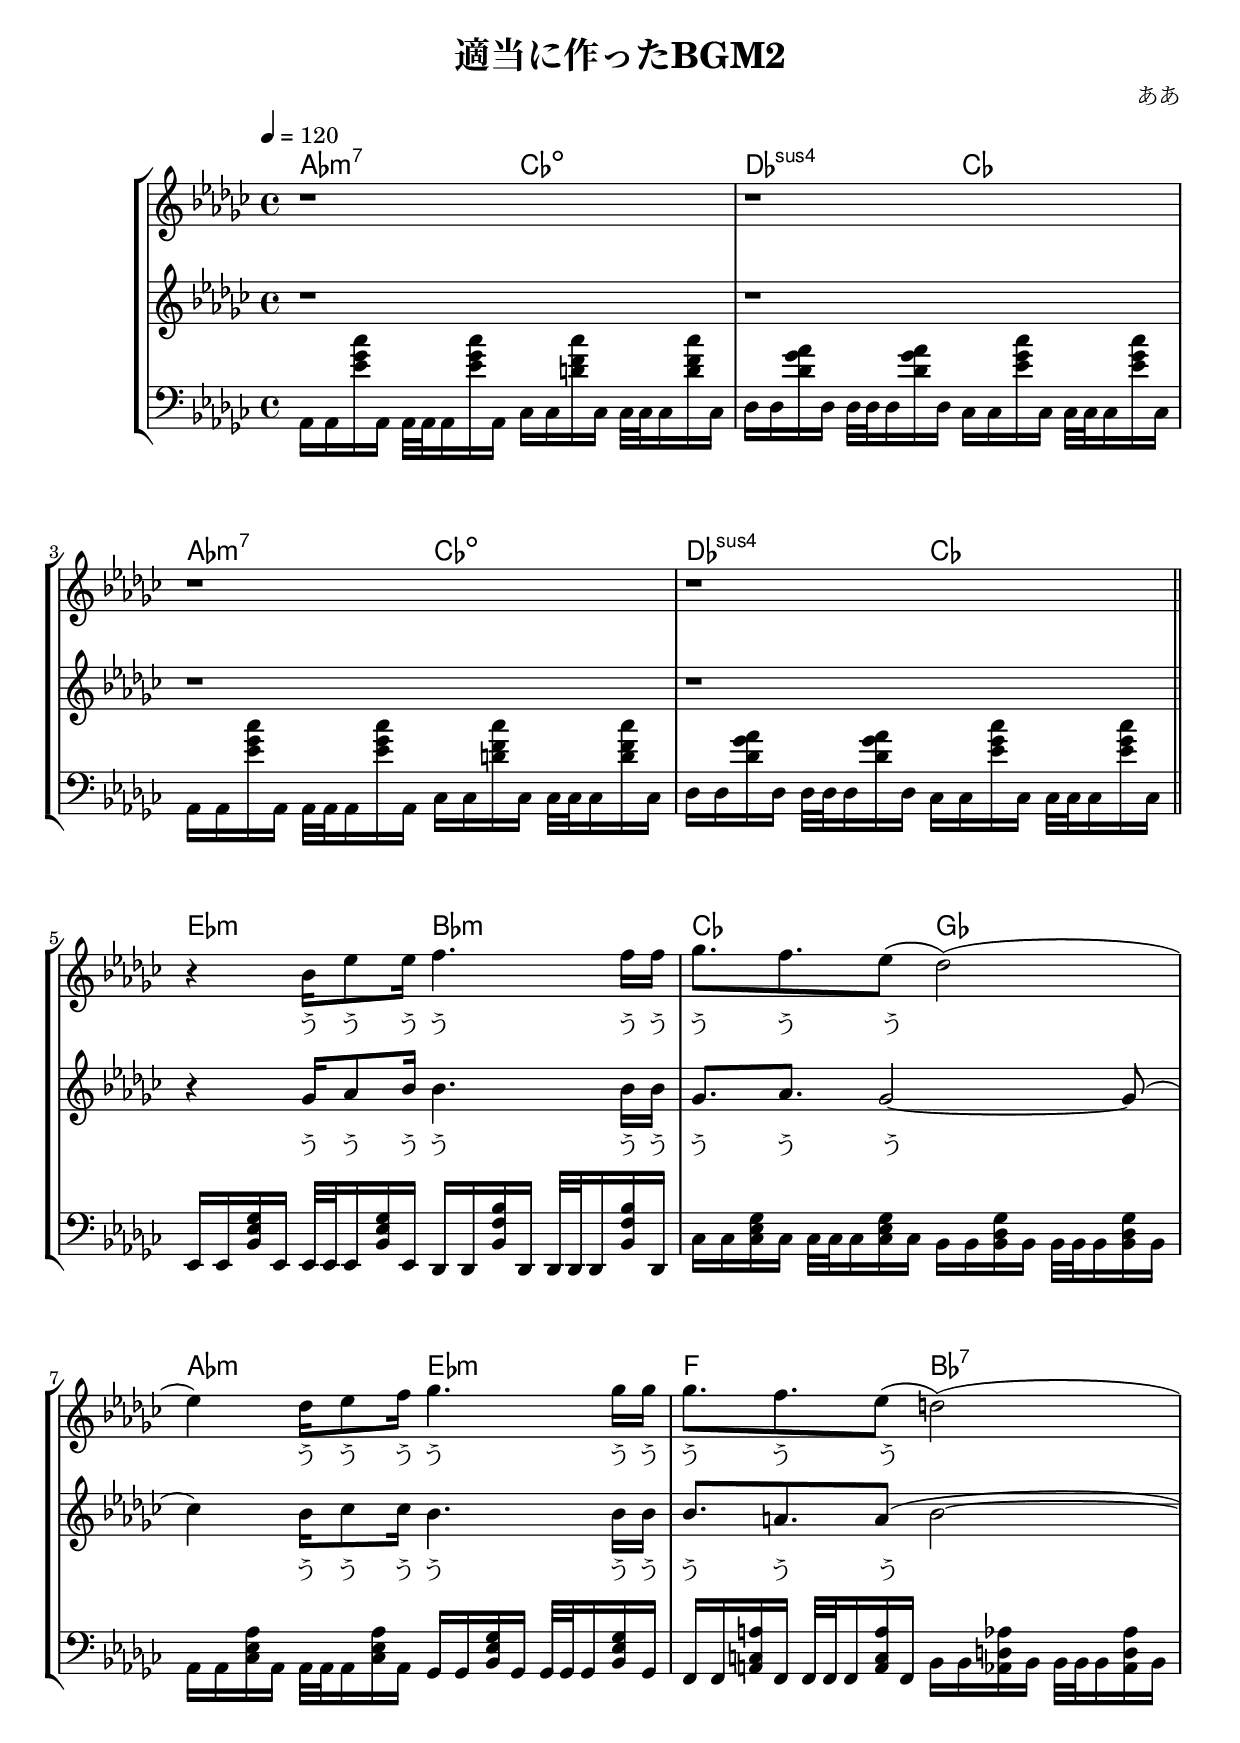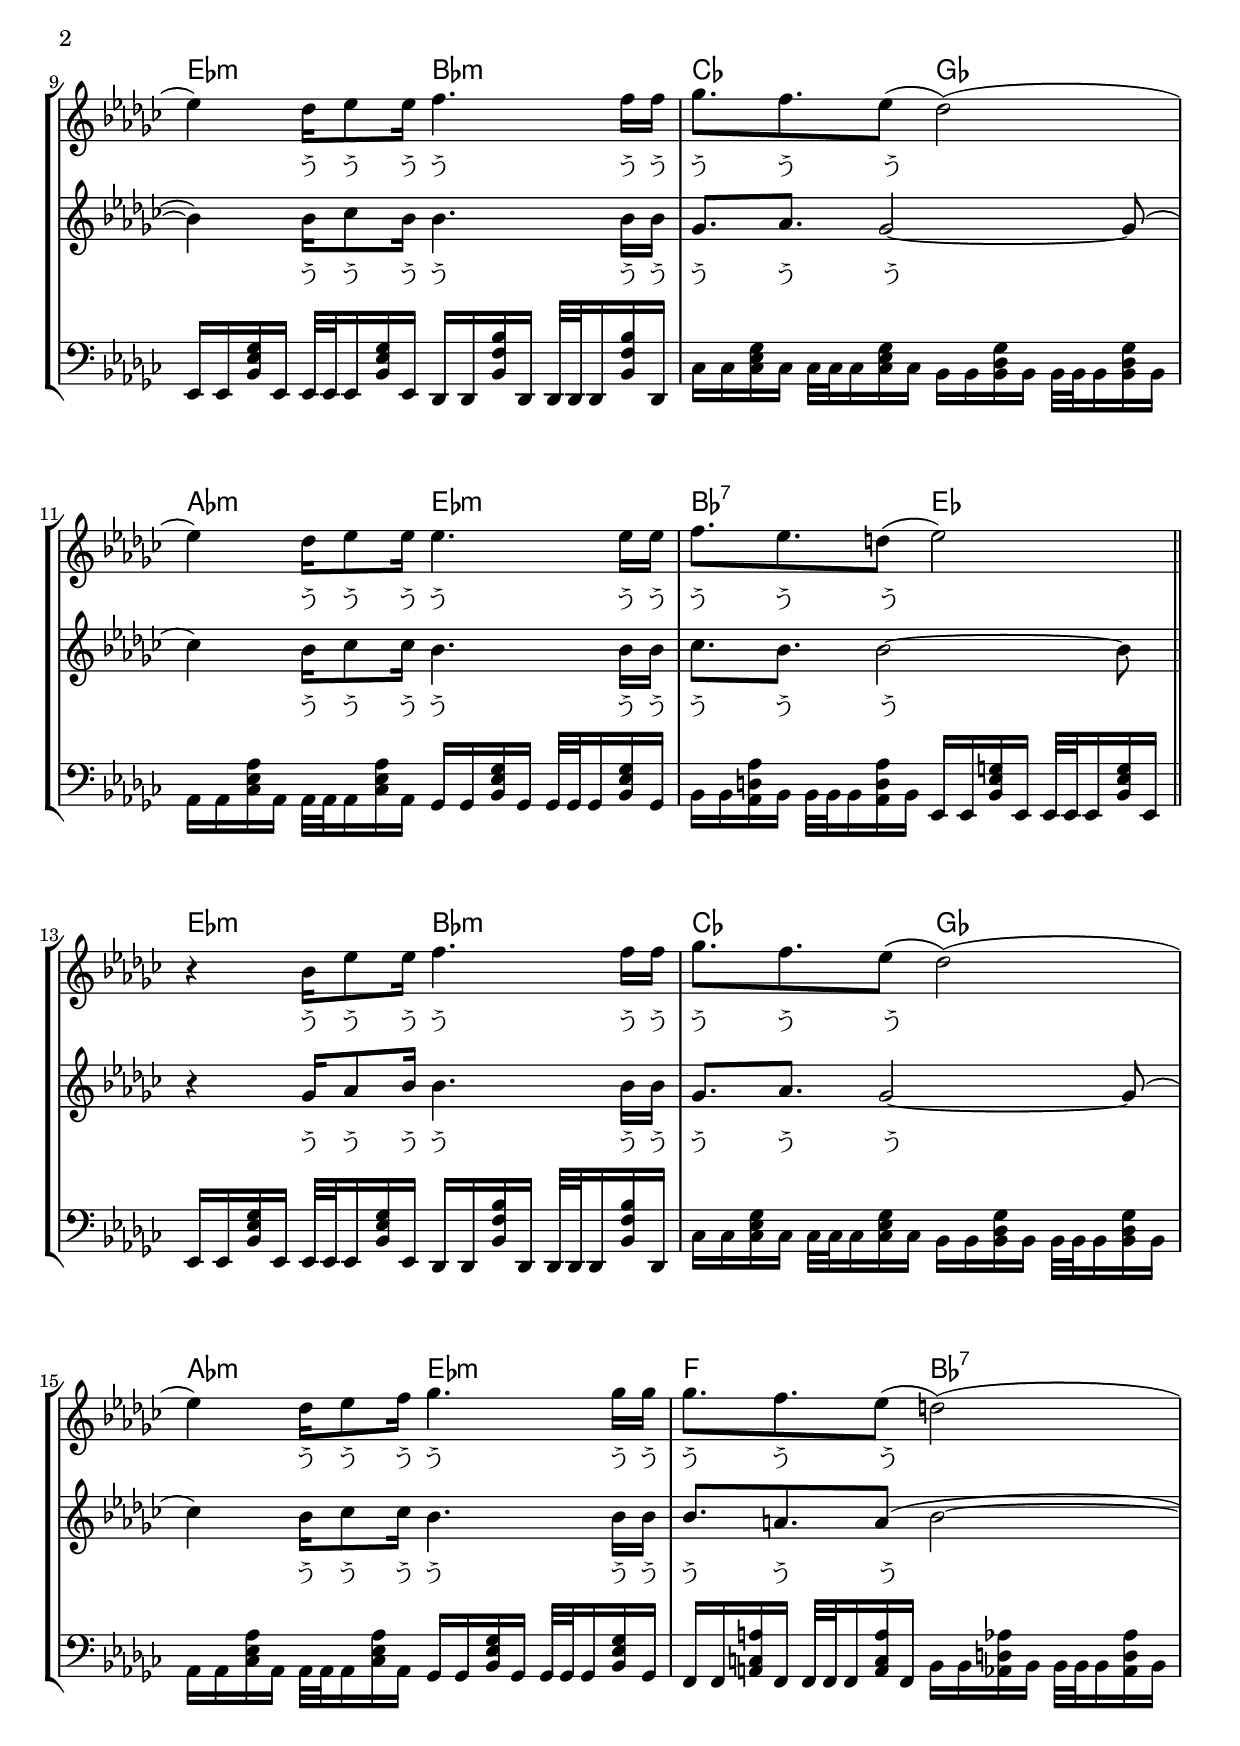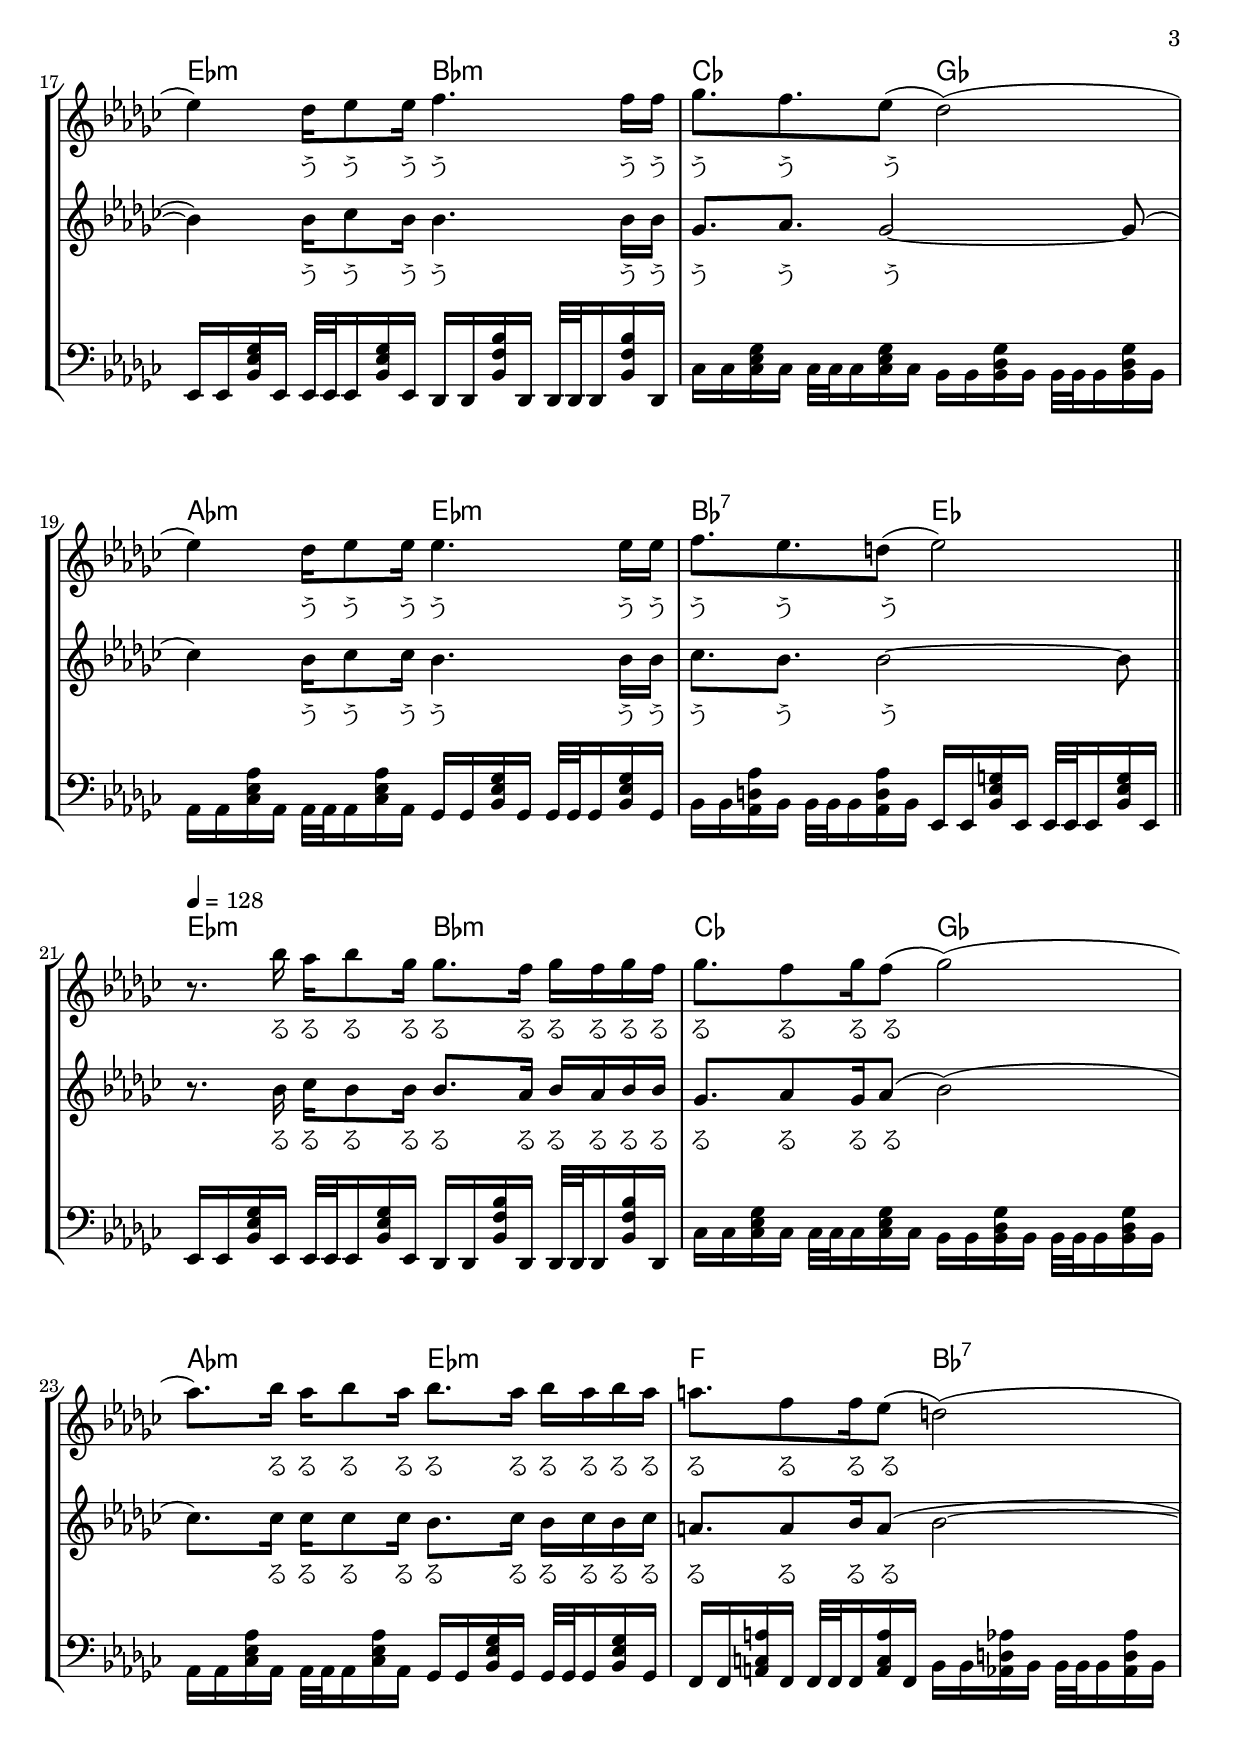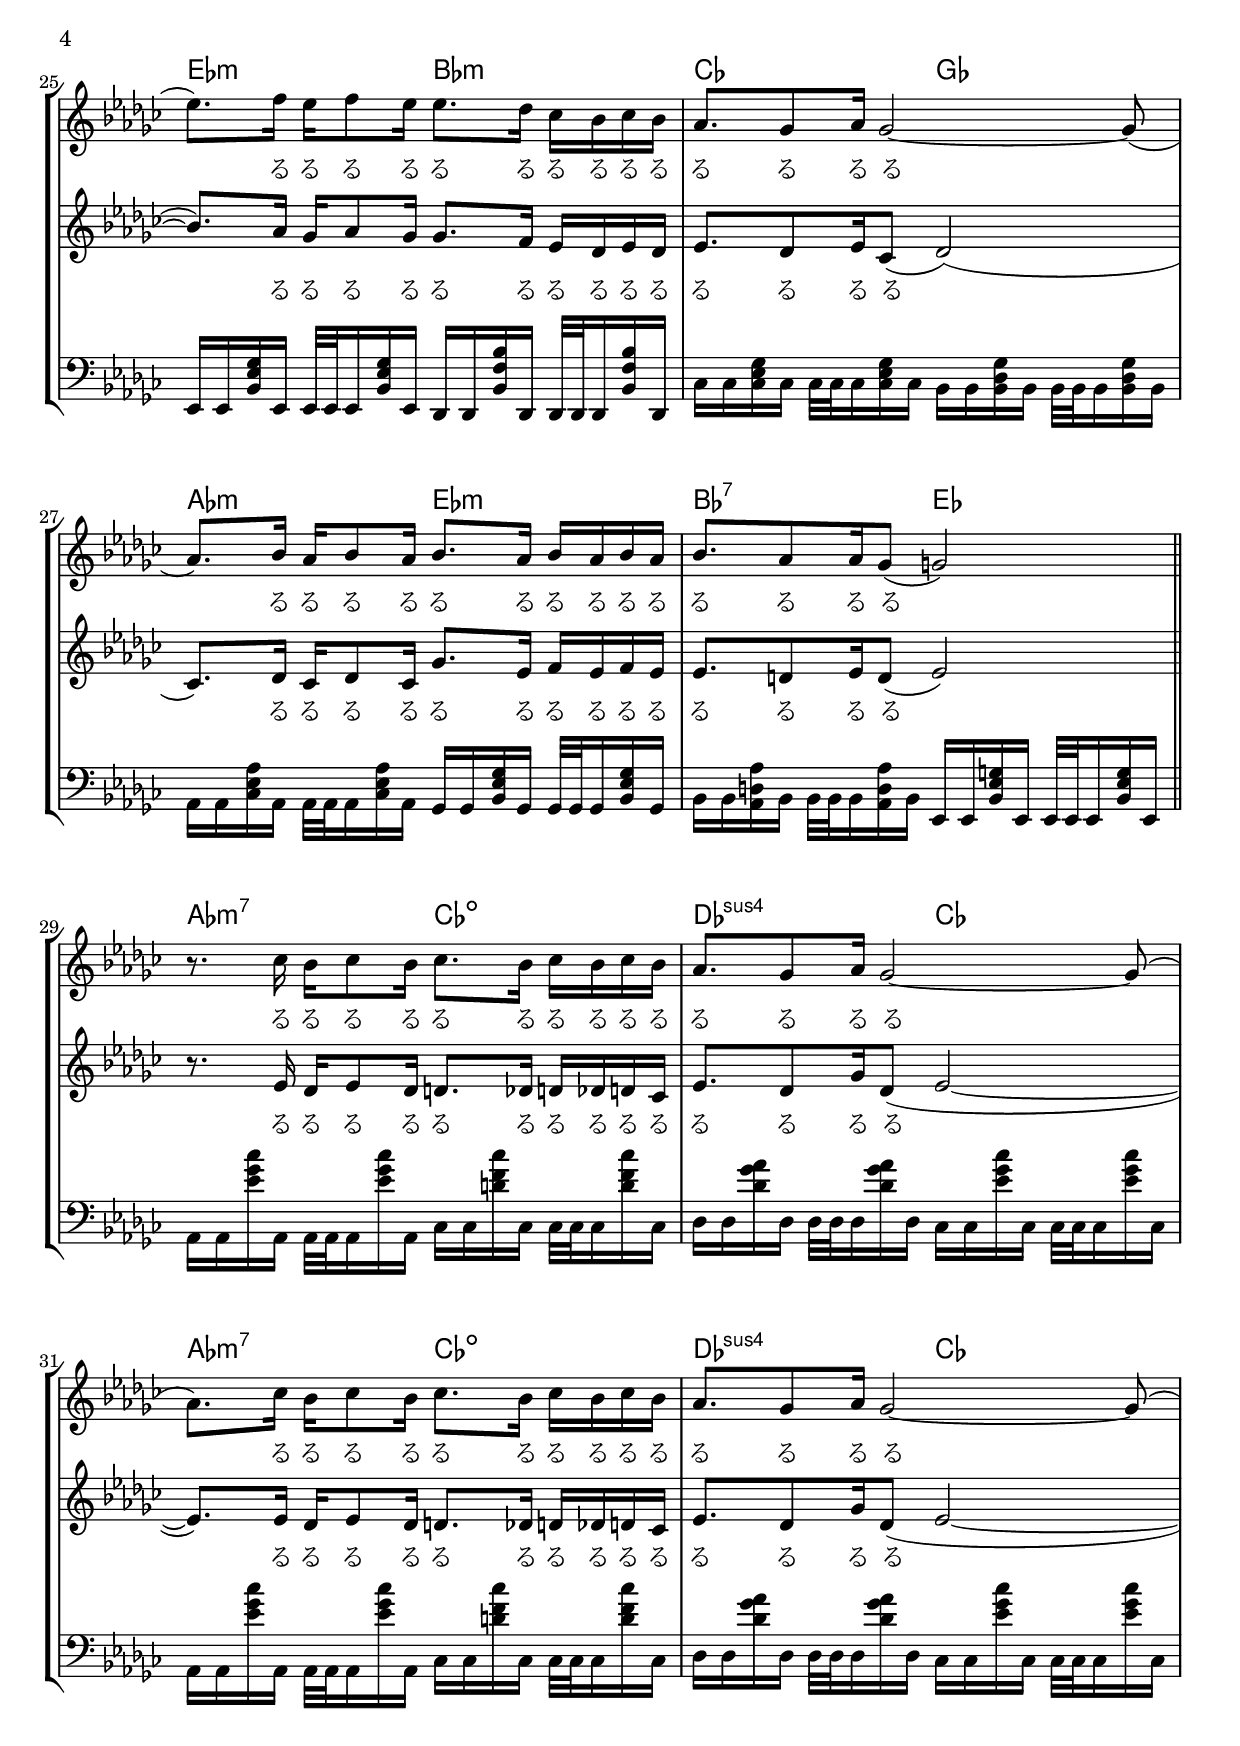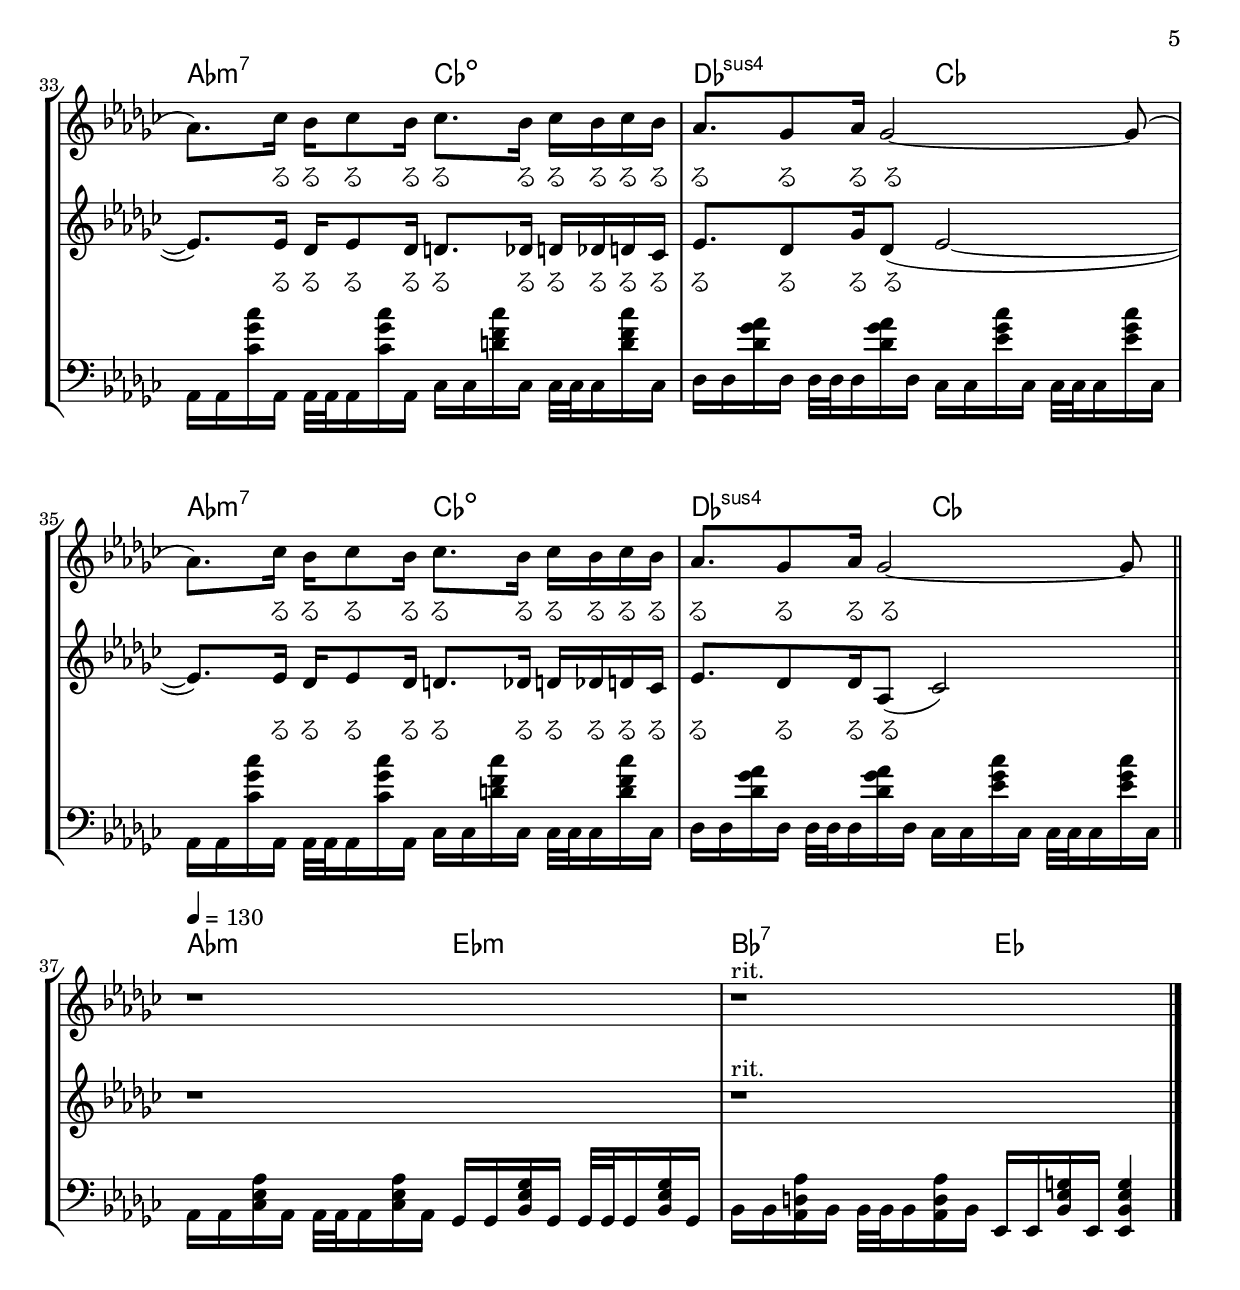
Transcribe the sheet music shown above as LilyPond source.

\version "2.12.1"

\header {
	title = \markup {適当に作ったBGM2}
	composer = \markup \center-column {ああ}
}

harmony = \chordmode {
	as2:min7 ces:dim des:sus4 ces as:min7 ces:dim des:sus4 ces 

	es:m bes:m ces ges as:m es:m f bes:7 es:m bes:m ces ges as:m es:m bes:7 es 

	es:m bes:m ces ges as:m es:m f bes:7 es:m bes:m ces ges as:m es:m bes:7 es 

	es:m bes:m ces ges as:m es:m f bes:7 es:m bes:m ces ges as:m es:m bes:7 es 

	as:min7 ces:dim des:sus4 ces as:min7 ces:dim des:sus4 ces as:min7 ces:dim des:sus4 ces as:min7 ces:dim des:sus4 ces 

	as:m es:m bes:7 es 
}

melody = {
	\key ges \major
	\tempo 4 = 120
	r1 | r1 | r1 | r1   
	\set Staff.midiInstrument = #"Electric Piano 1"
	r4 bes'16  es''8  es''16  f''4.  f''16  f''16 
	ges''8.  f''8.  es''8  (des''2) 
	(es''4)  des''16  es''8  f''16  ges''4.  ges''16  ges''16 
	ges''8.  f''8.  es''8  (d''2) 
	(es''4)  des''16  es''8  es''16  f''4.  f''16  f''16 
	ges''8.  f''8.  es''8  (des''2) 
	(es''4)  des''16  es''8  es''16  es''4.  es''16  es''16 
	f''8.  es''8.  d''8  (es''2)
	\set Staff.midiInstrument = #"Electric Piano 1"
	r4 bes'16  es''8  es''16  f''4.  f''16  f''16 
	ges''8.  f''8.  es''8  (des''2) 
	(es''4)  des''16  es''8  f''16  ges''4.  ges''16  ges''16 
	ges''8.  f''8.  es''8  (d''2) 
	(es''4)  des''16  es''8  es''16  f''4.  f''16  f''16 
	ges''8.  f''8.  es''8  (des''2) 
	(es''4)  des''16  es''8  es''16  es''4.  es''16  es''16 
	f''8.  es''8.  d''8  (es''2)
	\set Staff.midiInstrument = #"Percussive Organ"
		\tempo 4 = 128
r8. bes''16  as''16  bes''8  ges''16  ges''8.  f''16  ges''16  f''16  ges''16  f''16 
	ges''8.  f''8  ges''16  f''8  (ges''2) 
	(as''8.)  bes''16  as''16  bes''8  as''16  bes''8.  as''16  bes''16  as''16  bes''16  as''16 
	a''8.  f''8  f''16  es''8  (d''2) 
	(es''8.)  f''16  es''16  f''8  es''16  es''8.  des''16  ces''16  bes'16  ces''16  bes'16 
	as'8.  ges'8  as'16  ges'2~ges'8 
	(as'8.)  bes'16  as'16  bes'8  as'16  bes'8.  as'16  bes'16  as'16  bes'16  as'16 
	bes'8.  as'8  as'16  ges'8  (g'2)
	\set Staff.midiInstrument = #"Percussive Organ"
	r8. ces''16  bes'16  ces''8  bes'16  ces''8.  bes'16  ces''16  bes'16  ces''16  bes'16 
	as'8.  ges'8  as'16  ges'2~ges'8 
	(as'8.)  ces''16  bes'16  ces''8  bes'16  ces''8.  bes'16  ces''16  bes'16  ces''16  bes'16 
	as'8.  ges'8  as'16  ges'2~ges'8 
	(as'8.)  ces''16  bes'16  ces''8  bes'16  ces''8.  bes'16  ces''16  bes'16  ces''16  bes'16 
	as'8.  ges'8  as'16  ges'2~ges'8 
	(as'8.)  ces''16  bes'16  ces''8  bes'16  ces''8.  bes'16  ces''16  bes'16  ces''16  bes'16 
	as'8.  ges'8  as'16  ges'2~ges'8
	\tempo 4 = 130
	r1 | r1^"rit." \bar "|."
}

words = \lyricmode {
	
	う  う  う  う  う  う  う  う  う  う  う  う  う  う  う  う  う  う  う  う  う  う  う  う  う  う  う  う  う  う  う  う  う  う  う  う  
	う  う  う  う  う  う  う  う  う  う  う  う  う  う  う  う  う  う  う  う  う  う  う  う  う  う  う  う  う  う  う  う  う  う  う  う  
	る  る  る  る  る  る  る  る  る  る  る  る  る  る  る  る  る  る  る  る  る  る  る  る  る  る  る  る  る  る  る  る  る  る  る  る  る  る  る  る  る  る  る  る  る  る  る  る  る  る  る  る  る  る  る  る  
	る  る  る  る  る  る  る  る  る  る  る  る  る  る  る  る  る  る  る  る  る  る  る  る  る  る  る  る  る  る  る  る  る  る  る  る  る  る  る  る  る  る  る  る  る  る  る  る  る  る  る  る  る  る  る  る  
	
}

secondmelody = {
	\key ges \major
	\tempo 4 = 120
	r1 | r1 | r1 | r1   
	\set Staff.midiInstrument = #"Rock Organ"
	r4 ges'16  as'8  bes'16  bes'4.  bes'16  bes'16 
	ges'8.  as'8.  ges'2~ges'8 
	(ces''4)  bes'16  ces''8  ces''16  bes'4.  bes'16  bes'16 
	bes'8.  a'8.  a'8  (bes'2~ 
	bes'4)  bes'16  ces''8  bes'16  bes'4.  bes'16  bes'16 
	ges'8.  as'8.  ges'2~ges'8 
	(ces''4)  bes'16  ces''8  ces''16  bes'4.  bes'16  bes'16 
	ces''8.  bes'8.  bes'2~bes'8
	\set Staff.midiInstrument = #"Rock Organ"
	r4 ges'16  as'8  bes'16  bes'4.  bes'16  bes'16 
	ges'8.  as'8.  ges'2~ges'8 
	(ces''4)  bes'16  ces''8  ces''16  bes'4.  bes'16  bes'16 
	bes'8.  a'8.  a'8  (bes'2~ 
	bes'4)  bes'16  ces''8  bes'16  bes'4.  bes'16  bes'16 
	ges'8.  as'8.  ges'2~ges'8 
	(ces''4)  bes'16  ces''8  ces''16  bes'4.  bes'16  bes'16 
	ces''8.  bes'8.  bes'2~bes'8
	\set Staff.midiInstrument = #"Bright Acoustic"
		\tempo 4 = 128
r8. bes'16  ces''16  bes'8  bes'16  bes'8.  as'16  bes'16  as'16  bes'16  bes'16 
	ges'8.  as'8  ges'16  as'8  (bes'2) 
	(ces''8.)  ces''16  ces''16  ces''8  ces''16  bes'8.  ces''16  bes'16  ces''16  bes'16  ces''16 
	a'8.  a'8  bes'16  a'8  (bes'2~ 
	bes'8.)  as'16  ges'16  as'8  ges'16  ges'8.  f'16  es'16  des'16  es'16  des'16 
	es'8.  des'8  es'16  ces'8  (des'2) 
	(ces'8.)  des'16  ces'16  des'8  ces'16  ges'8.  es'16  f'16  es'16  f'16  es'16 
	es'8.  d'8  es'16  d'8  (es'2)
	\set Staff.midiInstrument = #"Bright Acoustic"
	r8. es'16  des'16  es'8  des'16  d'8.  des'16  d'16  des'16  d'16  ces'16 
	es'8.  des'8  ges'16  des'8  (es'2~ 
	es'8.)  es'16  des'16  es'8  des'16  d'8.  des'16  d'16  des'16  d'16  ces'16 
	es'8.  des'8  ges'16  des'8  (es'2~ 
	es'8.)  es'16  des'16  es'8  des'16  d'8.  des'16  d'16  des'16  d'16  ces'16 
	es'8.  des'8  ges'16  des'8  (es'2~ 
	es'8.)  es'16  des'16  es'8  des'16  d'8.  des'16  d'16  des'16  d'16  ces'16 
	es'8.  des'8  des'16  as8  (ces'2)
	\tempo 4 = 130
	r1 | r1^"rit." \bar "|."
}

secondwords = \lyricmode {
	
	う  う  う  う  う  う  う  う  う  う  う  う  う  う  う  う  う  う  う  う  う  う  う  う  う  う  う  う  う  う  う  う  う  う  う  う  
	う  う  う  う  う  う  う  う  う  う  う  う  う  う  う  う  う  う  う  う  う  う  う  う  う  う  う  う  う  う  う  う  う  う  う  う  
	る  る  る  る  る  る  る  る  る  る  る  る  る  る  る  る  る  る  る  る  る  る  る  る  る  る  る  る  る  る  る  る  る  る  る  る  る  る  る  る  る  る  る  る  る  る  る  る  る  る  る  る  る  る  る  る  
	る  る  る  る  る  る  る  る  る  る  る  る  る  る  る  る  る  る  る  る  る  る  る  る  る  る  る  る  る  る  る  る  る  る  る  る  る  る  る  る  る  る  る  る  る  る  る  る  る  る  る  る  る  る  る  る  
	
}

tempochange = {
	\tempo 4 = 120
	r1 | r1 | r1 | r1 \bar "||"
	\tempo 4 = 120
	r1 | r1 | r1 | r1 | r1 | r1 | r1 | r1 \bar "||"
	\tempo 4 = 120
	r1 | r1 | r1 | r1 | r1 | r1 | r1 | r1 \bar "||"
	\tempo 4 = 128
	r1 | r1 | r1 | r1 | r1 | r1 | r1 | r1 \bar "||"
	\tempo 4 = 128
	r1 | r1 | r1 | r1 | r1 | r1 | r1 | r1 \bar "||"
	\tempo 4 = 130
	r1 | \tempo 4 = 97 r2 \tempo 4 = 86 r2 \bar "|."
}

mainacc = {
	\clef bass
	\set Staff.midiInstrument = #"FX 2 (soundtrack)"
	\key ges \major
	\tempo 4 = 120
	as,16 as,16 <es' ges' ces''>16 as,16   as,32 as,32 as,16 <es' ges' ces''>16 as,16
	ces16 ces16 <d' f' ces''>16 ces16   ces32 ces32 ces16 <d' f' ces''>16 ces16
	des16 des16 <des' ges' as'>16 des16   des32 des32 des16 <des' ges' as'>16 des16
	ces16 ces16 <es' ges' ces''>16 ces16   ces32 ces32 ces16 <es' ges' ces''>16 ces16
	as,16 as,16 <es' ges' ces''>16 as,16   as,32 as,32 as,16 <es' ges' ces''>16 as,16
	ces16 ces16 <d' f' ces''>16 ces16   ces32 ces32 ces16 <d' f' ces''>16 ces16
	des16 des16 <des' ges' as'>16 des16   des32 des32 des16 <des' ges' as'>16 des16
	ces16 ces16 <es' ges' ces''>16 ces16   ces32 ces32 ces16 <es' ges' ces''>16 ces16
	\bar "||"

	\set Staff.midiInstrument = #"Alto Sax"
	es,16 es,16 <bes, es ges>16 es,16   es,32 es,32 es,16 <bes, es ges>16 es,16
	des,16 des,16 <bes, f bes>16 des,16   des,32 des,32 des,16 <bes, f bes>16 des,16
	ces16 ces16 <ces es ges>16 ces16   ces32 ces32 ces16 <ces es ges>16 ces16
	bes,16 bes,16 <bes, des ges>16 bes,16   bes,32 bes,32 bes,16 <bes, des ges>16 bes,16
	as,16 as,16 <ces es as>16 as,16   as,32 as,32 as,16 <ces es as>16 as,16
	ges,16 ges,16 <bes, es ges>16 ges,16   ges,32 ges,32 ges,16 <bes, es ges>16 ges,16
	f,16 f,16 <a, c a>16 f,16   f,32 f,32 f,16 <a, c a>16 f,16
	bes,16 bes,16 <as, d as>16 bes,16   bes,32 bes,32 bes,16 <as, d as>16 bes,16
	es,16 es,16 <bes, es ges>16 es,16   es,32 es,32 es,16 <bes, es ges>16 es,16
	des,16 des,16 <bes, f bes>16 des,16   des,32 des,32 des,16 <bes, f bes>16 des,16
	ces16 ces16 <ces es ges>16 ces16   ces32 ces32 ces16 <ces es ges>16 ces16
	bes,16 bes,16 <bes, des ges>16 bes,16   bes,32 bes,32 bes,16 <bes, des ges>16 bes,16
	as,16 as,16 <ces es as>16 as,16   as,32 as,32 as,16 <ces es as>16 as,16
	ges,16 ges,16 <bes, es ges>16 ges,16   ges,32 ges,32 ges,16 <bes, es ges>16 ges,16
	bes,16 bes,16 <as, d as>16 bes,16   bes,32 bes,32 bes,16 <as, d as>16 bes,16
	es,16 es,16 <bes, es g>16 es,16   es,32 es,32 es,16 <bes, es g>16 es,16
	\bar "||"

	\set Staff.midiInstrument = #"Alto Sax"
	es,16 es,16 <bes, es ges>16 es,16   es,32 es,32 es,16 <bes, es ges>16 es,16
	des,16 des,16 <bes, f bes>16 des,16   des,32 des,32 des,16 <bes, f bes>16 des,16
	ces16 ces16 <ces es ges>16 ces16   ces32 ces32 ces16 <ces es ges>16 ces16
	bes,16 bes,16 <bes, des ges>16 bes,16   bes,32 bes,32 bes,16 <bes, des ges>16 bes,16
	as,16 as,16 <ces es as>16 as,16   as,32 as,32 as,16 <ces es as>16 as,16
	ges,16 ges,16 <bes, es ges>16 ges,16   ges,32 ges,32 ges,16 <bes, es ges>16 ges,16
	f,16 f,16 <a, c a>16 f,16   f,32 f,32 f,16 <a, c a>16 f,16
	bes,16 bes,16 <as, d as>16 bes,16   bes,32 bes,32 bes,16 <as, d as>16 bes,16
	es,16 es,16 <bes, es ges>16 es,16   es,32 es,32 es,16 <bes, es ges>16 es,16
	des,16 des,16 <bes, f bes>16 des,16   des,32 des,32 des,16 <bes, f bes>16 des,16
	ces16 ces16 <ces es ges>16 ces16   ces32 ces32 ces16 <ces es ges>16 ces16
	bes,16 bes,16 <bes, des ges>16 bes,16   bes,32 bes,32 bes,16 <bes, des ges>16 bes,16
	as,16 as,16 <ces es as>16 as,16   as,32 as,32 as,16 <ces es as>16 as,16
	ges,16 ges,16 <bes, es ges>16 ges,16   ges,32 ges,32 ges,16 <bes, es ges>16 ges,16
	bes,16 bes,16 <as, d as>16 bes,16   bes,32 bes,32 bes,16 <as, d as>16 bes,16
	es,16 es,16 <bes, es g>16 es,16   es,32 es,32 es,16 <bes, es g>16 es,16
	\bar "||"

	\set Staff.midiInstrument = #"Clarinet"
	\tempo 4 = 128
	es,16 es,16 <bes, es ges>16 es,16   es,32 es,32 es,16 <bes, es ges>16 es,16
	des,16 des,16 <bes, f bes>16 des,16   des,32 des,32 des,16 <bes, f bes>16 des,16
	ces16 ces16 <ces es ges>16 ces16   ces32 ces32 ces16 <ces es ges>16 ces16
	bes,16 bes,16 <bes, des ges>16 bes,16   bes,32 bes,32 bes,16 <bes, des ges>16 bes,16
	as,16 as,16 <ces es as>16 as,16   as,32 as,32 as,16 <ces es as>16 as,16
	ges,16 ges,16 <bes, es ges>16 ges,16   ges,32 ges,32 ges,16 <bes, es ges>16 ges,16
	f,16 f,16 <a, c a>16 f,16   f,32 f,32 f,16 <a, c a>16 f,16
	bes,16 bes,16 <as, d as>16 bes,16   bes,32 bes,32 bes,16 <as, d as>16 bes,16
	es,16 es,16 <bes, es ges>16 es,16   es,32 es,32 es,16 <bes, es ges>16 es,16
	des,16 des,16 <bes, f bes>16 des,16   des,32 des,32 des,16 <bes, f bes>16 des,16
	ces16 ces16 <ces es ges>16 ces16   ces32 ces32 ces16 <ces es ges>16 ces16
	bes,16 bes,16 <bes, des ges>16 bes,16   bes,32 bes,32 bes,16 <bes, des ges>16 bes,16
	as,16 as,16 <ces es as>16 as,16   as,32 as,32 as,16 <ces es as>16 as,16
	ges,16 ges,16 <bes, es ges>16 ges,16   ges,32 ges,32 ges,16 <bes, es ges>16 ges,16
	bes,16 bes,16 <as, d as>16 bes,16   bes,32 bes,32 bes,16 <as, d as>16 bes,16
	es,16 es,16 <bes, es g>16 es,16   es,32 es,32 es,16 <bes, es g>16 es,16
	\bar "||"

	\set Staff.midiInstrument = #"Clarinet"
	as,16 as,16 <es' ges' ces''>16 as,16   as,32 as,32 as,16 <es' ges' ces''>16 as,16
	ces16 ces16 <d' f' ces''>16 ces16   ces32 ces32 ces16 <d' f' ces''>16 ces16
	des16 des16 <des' ges' as'>16 des16   des32 des32 des16 <des' ges' as'>16 des16
	ces16 ces16 <es' ges' ces''>16 ces16   ces32 ces32 ces16 <es' ges' ces''>16 ces16
	as,16 as,16 <es' ges' ces''>16 as,16   as,32 as,32 as,16 <es' ges' ces''>16 as,16
	ces16 ces16 <d' f' ces''>16 ces16   ces32 ces32 ces16 <d' f' ces''>16 ces16
	des16 des16 <des' ges' as'>16 des16   des32 des32 des16 <des' ges' as'>16 des16
	ces16 ces16 <es' ges' ces''>16 ces16   ces32 ces32 ces16 <es' ges' ces''>16 ces16
	as,16 as,16 <ces' ges' ces''>16 as,16   as,32 as,32 as,16 <ces' ges' ces''>16 as,16
	ces16 ces16 <d' f' ces''>16 ces16   ces32 ces32 ces16 <d' f' ces''>16 ces16
	des16 des16 <des' ges' as'>16 des16   des32 des32 des16 <des' ges' as'>16 des16
	ces16 ces16 <es' ges' ces''>16 ces16   ces32 ces32 ces16 <es' ges' ces''>16 ces16
	as,16 as,16 <ces' ges' ces''>16 as,16   as,32 as,32 as,16 <ces' ges' ces''>16 as,16
	ces16 ces16 <d' f' ces''>16 ces16   ces32 ces32 ces16 <d' f' ces''>16 ces16
	des16 des16 <des' ges' as'>16 des16   des32 des32 des16 <des' ges' as'>16 des16
	ces16 ces16 <es' ges' ces''>16 ces16   ces32 ces32 ces16 <es' ges' ces''>16 ces16
	\bar "||"

	\set Staff.midiInstrument = #"FX 2 (soundtrack)"
	\tempo 4 = 130
	as,16 as,16 <ces es as>16 as,16   as,32 as,32 as,16 <ces es as>16 as,16
	ges,16 ges,16 <bes, es ges>16 ges,16   ges,32 ges,32 ges,16 <bes, es ges>16 ges,16
	bes,16 bes,16 <as, d as>16 bes,16   bes,32 bes,32 bes,16 <as, d as>16 bes,16
	es,16 es,16 <bes, es g>16 es,16 <es, bes, es g>4
	\bar "|."
}

subacc = {
	\clef bass
	\set Staff.midiInstrument = #"Celesta"
	\key ges \major
	\tempo 4 = 120
	as,8 <es' ges' ces''>16 as,16   es'16 ges'16 <es' ges' ces''>16 ges'16
	ces8 <d' f' ces''>16 ces16   d'16 f'16 <d' f' ces''>16 f'16
	des8 <des' ges' as'>16 des16   des'16 ges'16 <des' ges' as'>16 ges'16
	ces8 <es' ges' ces''>16 ces16   es'16 ges'16 <es' ges' ces''>16 ges'16
	as,8 <es' ges' ces''>16 as,16   es'16 ges'16 <es' ges' ces''>16 ges'16
	ces8 <d' f' ces''>16 ces16   d'16 f'16 <d' f' ces''>16 f'16
	des8 <des' ges' as'>16 des16   des'16 ges'16 <des' ges' as'>16 ges'16
	ces8 <es' ges' ces''>16 ces16   es'16 ges'16 <es' ges' ces''>16 ges'16
	\bar "||"

	\set Staff.midiInstrument = #"Celesta"
	es,8 <bes, es ges>16 es,16   bes,16 es16 <bes, es ges>16 es16
	des,8 <bes, f bes>16 des,16   bes,16 f16 <bes, f bes>16 f16
	ces8 <ces es ges>16 ces16   ces16 es16 <ces es ges>16 es16
	bes,8 <bes, des ges>16 bes,16   bes,16 des16 <bes, des ges>16 des16
	as,8 <ces es as>16 as,16   ces16 es16 <ces es as>16 es16
	ges,8 <bes, es ges>16 ges,16   bes,16 es16 <bes, es ges>16 es16
	f,8 <a, c a>16 f,16   a,16 c16 <a, c a>16 c16
	bes,8 <as, d as>16 bes,16   as,16 d16 <as, d as>16 d16
	es,8 <bes, es ges>16 es,16   bes,16 es16 <bes, es ges>16 es16
	des,8 <bes, f bes>16 des,16   bes,16 f16 <bes, f bes>16 f16
	ces8 <ces es ges>16 ces16   ces16 es16 <ces es ges>16 es16
	bes,8 <bes, des ges>16 bes,16   bes,16 des16 <bes, des ges>16 des16
	as,8 <ces es as>16 as,16   ces16 es16 <ces es as>16 es16
	ges,8 <bes, es ges>16 ges,16   bes,16 es16 <bes, es ges>16 es16
	bes,8 <as, d as>16 bes,16   as,16 d16 <as, d as>16 d16
	es,8 <bes, es g>16 es,16   bes,16 es16 <bes, es g>16 es16
	\bar "||"

	\set Staff.midiInstrument = #"Celesta"
	es,8 <bes, es ges>16 es,16   bes,16 es16 <bes, es ges>16 es16
	des,8 <bes, f bes>16 des,16   bes,16 f16 <bes, f bes>16 f16
	ces8 <ces es ges>16 ces16   ces16 es16 <ces es ges>16 es16
	bes,8 <bes, des ges>16 bes,16   bes,16 des16 <bes, des ges>16 des16
	as,8 <ces es as>16 as,16   ces16 es16 <ces es as>16 es16
	ges,8 <bes, es ges>16 ges,16   bes,16 es16 <bes, es ges>16 es16
	f,8 <a, c a>16 f,16   a,16 c16 <a, c a>16 c16
	bes,8 <as, d as>16 bes,16   as,16 d16 <as, d as>16 d16
	es,8 <bes, es ges>16 es,16   bes,16 es16 <bes, es ges>16 es16
	des,8 <bes, f bes>16 des,16   bes,16 f16 <bes, f bes>16 f16
	ces8 <ces es ges>16 ces16   ces16 es16 <ces es ges>16 es16
	bes,8 <bes, des ges>16 bes,16   bes,16 des16 <bes, des ges>16 des16
	as,8 <ces es as>16 as,16   ces16 es16 <ces es as>16 es16
	ges,8 <bes, es ges>16 ges,16   bes,16 es16 <bes, es ges>16 es16
	bes,8 <as, d as>16 bes,16   as,16 d16 <as, d as>16 d16
	es,8 <bes, es g>16 es,16   bes,16 es16 <bes, es g>16 es16
	\bar "||"

	\set Staff.midiInstrument = #"Celesta"
	\tempo 4 = 128
	es,8 <bes, es ges>16 es,16   bes,16 es16 <bes, es ges>16 es16
	des,8 <bes, f bes>16 des,16   bes,16 f16 <bes, f bes>16 f16
	ces8 <ces es ges>16 ces16   ces16 es16 <ces es ges>16 es16
	bes,8 <bes, des ges>16 bes,16   bes,16 des16 <bes, des ges>16 des16
	as,8 <ces es as>16 as,16   ces16 es16 <ces es as>16 es16
	ges,8 <bes, es ges>16 ges,16   bes,16 es16 <bes, es ges>16 es16
	f,8 <a, c a>16 f,16   a,16 c16 <a, c a>16 c16
	bes,8 <as, d as>16 bes,16   as,16 d16 <as, d as>16 d16
	es,8 <bes, es ges>16 es,16   bes,16 es16 <bes, es ges>16 es16
	des,8 <bes, f bes>16 des,16   bes,16 f16 <bes, f bes>16 f16
	ces8 <ces es ges>16 ces16   ces16 es16 <ces es ges>16 es16
	bes,8 <bes, des ges>16 bes,16   bes,16 des16 <bes, des ges>16 des16
	as,8 <ces es as>16 as,16   ces16 es16 <ces es as>16 es16
	ges,8 <bes, es ges>16 ges,16   bes,16 es16 <bes, es ges>16 es16
	bes,8 <as, d as>16 bes,16   as,16 d16 <as, d as>16 d16
	es,8 <bes, es g>16 es,16   bes,16 es16 <bes, es g>16 es16
	\bar "||"

	\set Staff.midiInstrument = #"Celesta"
	as,8 <es' ges' ces''>16 as,16   es'16 ges'16 <es' ges' ces''>16 ges'16
	ces8 <d' f' ces''>16 ces16   d'16 f'16 <d' f' ces''>16 f'16
	des8 <des' ges' as'>16 des16   des'16 ges'16 <des' ges' as'>16 ges'16
	ces8 <es' ges' ces''>16 ces16   es'16 ges'16 <es' ges' ces''>16 ges'16
	as,8 <es' ges' ces''>16 as,16   es'16 ges'16 <es' ges' ces''>16 ges'16
	ces8 <d' f' ces''>16 ces16   d'16 f'16 <d' f' ces''>16 f'16
	des8 <des' ges' as'>16 des16   des'16 ges'16 <des' ges' as'>16 ges'16
	ces8 <es' ges' ces''>16 ces16   es'16 ges'16 <es' ges' ces''>16 ges'16
	as,8 <ces' ges' ces''>16 as,16   ces'16 ges'16 <ces' ges' ces''>16 ges'16
	ces8 <d' f' ces''>16 ces16   d'16 f'16 <d' f' ces''>16 f'16
	des8 <des' ges' as'>16 des16   des'16 ges'16 <des' ges' as'>16 ges'16
	ces8 <es' ges' ces''>16 ces16   es'16 ges'16 <es' ges' ces''>16 ges'16
	as,8 <ces' ges' ces''>16 as,16   ces'16 ges'16 <ces' ges' ces''>16 ges'16
	ces8 <d' f' ces''>16 ces16   d'16 f'16 <d' f' ces''>16 f'16
	des8 <des' ges' as'>16 des16   des'16 ges'16 <des' ges' as'>16 ges'16
	ces8 <es' ges' ces''>16 ces16   es'16 ges'16 <es' ges' ces''>16 ges'16
	\bar "||"

	\set Staff.midiInstrument = #"Celesta"
	\tempo 4 = 130
	as,8 <ces es as>16 as,16   ces16 es16 <ces es as>16 es16
	ges,8 <bes, es ges>16 ges,16   bes,16 es16 <bes, es ges>16 es16
	bes,8 <as, d as>16 bes,16   as,16 d16 <as, d as>16 d16
	es,8 <bes, es g>16 es,16 <es, bes, es g>4
	\bar "|."
}

percA = {
	\drummode {
	r1  |r2. hho4  |r1  |r2. hho4  \bar "||"
	r1  |r2. hho4  |r1  |r2. hho4  |r1  |r2. hho4  |r1  |r2. hho4  \bar "||"
	r1  |r2. hho4  |r1  |r2. hho4  |r1  |r2. hho4  |r1  |r2. hho4  \bar "||"
	\times 16/12{ cymr8. cymr8 cymr16 cymr8. cymr8 cymr16 } |\times 16/12{ r8. cymr8 cymr16 cymr8. cymr8 cymr16 } |\times 16/12{ cymr8. cymr8 cymr16 cymr8. cymr8 cymr16 } |\times 16/12{ r8. cymr8 cymr16 cymr8. cymr8 cymr16 } |\times 16/12{ cymr8. cymr8 cymr16 cymr8. cymr8 cymr16 } |\times 16/12{ r8. cymr8 cymr16 cymr8. cymr8 cymr16 } |\times 16/12{ cymr8. cymr8 cymr16 cymr8. cymr8 cymr16 } |\times 16/12{ cymr8. cymr8 cymr4. r16 } \bar "||"
	\times 16/12{ cymr8. cymr8 cymr16 cymr8. cymr8 cymr16 } |\times 16/12{ r8. cymr8 cymr16 cymr8. cymr8 cymr16 } |\times 16/12{ cymr8. cymr8 cymr16 cymr8. cymr8 cymr16 } |\times 16/12{ r8. cymr8 cymr16 cymr8. cymr8 cymr16 } |\times 16/12{ cymr8. cymr8 cymr16 cymr8. cymr8 cymr16 } |\times 16/12{ r8. cymr8 cymr16 cymr8. cymr8 cymr16 } |\times 16/12{ cymr8. cymr8 cymr16 cymr8. cymr8 cymr16 } |\times 16/12{ cymr8. cymr8 cymr4. r16 } \bar "||"
	r1  |r2. hho4  \bar "|."
	}
}

percB = {
	\drummode {
	r16 hhp16 hhp8 hhp16 hhp8 hhp2 r16  |r16 hhp16 hhp8 hhp16 hhp8 hhp2 r16  |r16 hhp16 hhp8 hhp16 hhp8 hhp2 r16  |r16 hhp16 hhp8 hhp16 hhp8 hhp2 hhp16  \bar "||"
	r16 hhp16 hhp8 hhp16 hhp8 hhp2 r16  |r16 hhp16 hhp8 hhp16 hhp8 hhp2 r16  |r16 hhp16 hhp8 hhp16 hhp8 hhp2 r16  |r16 hhp16 hhp8 hhp16 hhp8 hhp2 r16  |r16 hhp16 hhp8 hhp16 hhp8 hhp2 r16  |r16 hhp16 hhp8 hhp16 hhp8 hhp2 r16  |r16 hhp16 hhp8 hhp16 hhp8 hhp2 r16  |r16 hhp16 hhp8 hhp16 hhp8 hhp2 hhp16  \bar "||"
	r16 hhp16 hhp8 hhp16 hhp8 hhp2 r16  |r16 hhp16 hhp8 hhp16 hhp8 hhp2 r16  |r16 hhp16 hhp8 hhp16 hhp8 hhp2 r16  |r16 hhp16 hhp8 hhp16 hhp8 hhp2 r16  |r16 hhp16 hhp8 hhp16 hhp8 hhp2 r16  |r16 hhp16 hhp8 hhp16 hhp8 hhp2 r16  |r16 hhp16 hhp8 hhp16 hhp8 hhp2 r16  |r16 hhp16 hhp8 hhp16 hhp8 hhp2 hhp16  \bar "||"
	\times 16/12{ r2 r8 hhp8 } |\times 16/12{ r2. } |\times 16/12{ r2 r8 hhp8 } |\times 16/12{ hhp2. } |\times 16/12{ r2 r8 hhp8 } |\times 16/12{ r2. } |\times 16/12{ r2 r8 hhp8 } |\times 16/12{ hhp2. } \bar "||"
	\times 16/12{ r2 r8 hhp8 } |\times 16/12{ r2. } |\times 16/12{ r2 r8 hhp8 } |\times 16/12{ hhp2. } |\times 16/12{ r2 r8 hhp8 } |\times 16/12{ r2. } |\times 16/12{ r2 r8 hhp8 } |\times 16/12{ hhp2. } \bar "||"
	r16 hhp16 hhp8 hhp16 hhp8 hhp2 r16  |r16 hhp16 hhp8 hhp16 hhp8 hhp2 hhp16  \bar "|."
	}
}

percC = {
	\drummode {
	hh8. hh8. hh2 r8  |hh8. hh8. hh2 hh8  |hh8. hh8. hh2 r8  |hh8. hh8. hh4 hh4 hh8  \bar "||"
	hh8. hh8. hh2 r8  |hh8. hh8. hh2 hh8  |hh8. hh8. hh2 r8  |hh8. hh8. hh2 hh8  |hh8. hh8. hh2 r8  |hh8. hh8. hh2 hh8  |hh8. hh8. hh2 r8  |hh8. hh8. hh4 hh4 hh8  \bar "||"
	hh8. hh8. hh2 r8  |hh8. hh8. hh2 hh8  |hh8. hh8. hh2 r8  |hh8. hh8. hh2 hh8  |hh8. hh8. hh2 r8  |hh8. hh8. hh2 hh8  |hh8. hh8. hh2 r8  |hh8. hh8. hh4 hh4 hh8  \bar "||"
	\times 16/12{ bd4. bd4 r16 bd16 } |\times 16/12{ bd4. bd4. } |\times 16/12{ bd4. bd4 r16 bd16 } |\times 16/12{ bd4. bd4 r16 bd16 } |\times 16/12{ bd4. bd4 r16 bd16 } |\times 16/12{ bd4. bd4. } |\times 16/12{ bd4. bd4 r16 bd16 } |\times 16/12{ bd4 r16 bd16 bd4. } \bar "||"
	\times 16/12{ bd4. bd4 r16 bd16 } |\times 16/12{ bd4. bd4. } |\times 16/12{ bd4. bd4 r16 bd16 } |\times 16/12{ bd4. bd4 r16 bd16 } |\times 16/12{ bd4. bd4 r16 bd16 } |\times 16/12{ bd4. bd4. } |\times 16/12{ bd4. bd4 r16 bd16 } |\times 16/12{ bd4 r16 bd16 bd4. } \bar "||"
	hh8. hh8. hh2 r8  |hh8. hh8. hh4 hh4 hh8  \bar "|."
	}
}

percD = {
	\drummode {
	r2 ss2  |r2 ss2  |r2 ss2  |r2 ss2  \bar "||"
	r2 ss2  |r2 ss2  |r2 ss2  |r2 ss2  |r2 ss2  |r2 ss2  |r2 ss2  |r2 ss2  \bar "||"
	r2 ss2  |r2 ss2  |r2 ss2  |r2 ss2  |r2 ss2  |r2 ss2  |r2 ss2  |r2 ss2  \bar "||"
	\times 16/12{ r2. } |\times 16/12{ rb2. } |\times 16/12{ r2. } |\times 16/12{ rb2. } |\times 16/12{ r2. } |\times 16/12{ rb2. } |\times 16/12{ r2. } |\times 16/12{ rb2. } \bar "||"
	\times 16/12{ r2. } |\times 16/12{ rb2. } |\times 16/12{ r2. } |\times 16/12{ rb2. } |\times 16/12{ r2. } |\times 16/12{ rb2. } |\times 16/12{ r2. } |\times 16/12{ rb2. } \bar "||"
	r2 ss2  |r2 ss2  \bar "|."
	}
}

percE = {
	\drummode {
	bd2 r8 bd4 bd8  |bd4. bd4 bd4 bd8  |bd2 r8 bd4 bd8  |bd4. bd4 bd4.  \bar "||"
	bd2 r8 bd4 bd8  |bd4. bd4 bd4 bd8  |bd2 r8 bd4 bd8  |bd4. bd4 bd4 bd8  |bd2 r8 bd4 bd8  |bd4. bd4 bd4 bd8  |bd2 r8 bd4 bd8  |bd4. bd4 bd4.  \bar "||"
	bd2 r8 bd4 bd8  |bd4. bd4 bd4 bd8  |bd2 r8 bd4 bd8  |bd4. bd4 bd4 bd8  |bd2 r8 bd4 bd8  |bd4. bd4 bd4 bd8  |bd2 r8 bd4 bd8  |bd4. bd4 bd4.  \bar "||"
	r1 |r1 |r1 |r1 |r1 |r1 |r1 |\times 16/12{ r4. sn8 sn4 } \bar "||"
	r1 |r1 |r1 |r1 |r1 |r1 |r1 |\times 16/12{ r4. sn8 sn4 } \bar "||"
	bd2 r8 bd4 bd8  |bd4. bd4 bd4.  \bar "|."
	}
}

percF = {
	\drummode {
	r1 | r1 | r1 | r1 \bar "||"
	r1 | r1 | r1 | r1 | r1 | r1 | r1 | r1 \bar "||"
	r1 | r1 | r1 | r1 | r1 | r1 | r1 | r1 \bar "||"
	r1 |r1 |r1 |r1 |r1 |r1 |r1 |\times 16/12{ r2 r16 tommh16 tommh8 } \bar "||"
	r1 |r1 |r1 |r1 |r1 |r1 |r1 |\times 16/12{ r2 r16 tommh16 tommh8 } \bar "||"
	r1 | r1 \bar "|."
	}
}

percG = {
	\drummode {
	r1 | r1 | r1 | r1 \bar "||"
	r1 | r1 | r1 | r1 | r1 | r1 | r1 | r1 \bar "||"
	r1 | r1 | r1 | r1 | r1 | r1 | r1 | r1 \bar "||"
	r1 |r1 |r1 |r1 |r1 |r1 |r1 |\times 16/12{ r2 r8. toml16 } \bar "||"
	r1 |r1 |r1 |r1 |r1 |r1 |r1 |\times 16/12{ r2 r8. toml16 } \bar "||"
	r1 | r1 \bar "|."
	}
}

\score {
	<<
		\new StaffGroup <<
			\new ChordNames {\harmony}
			\new Voice = "melody" {\melody}
			\new Lyrics \lyricsto "melody" \words
			\new Voice = "secondmelody" {\secondmelody}
			\new Lyrics \lyricsto "secondmelody" \secondwords
			\new Staff = "mainacc" {\mainacc}
		>>
	>>
	\layout { }
}
